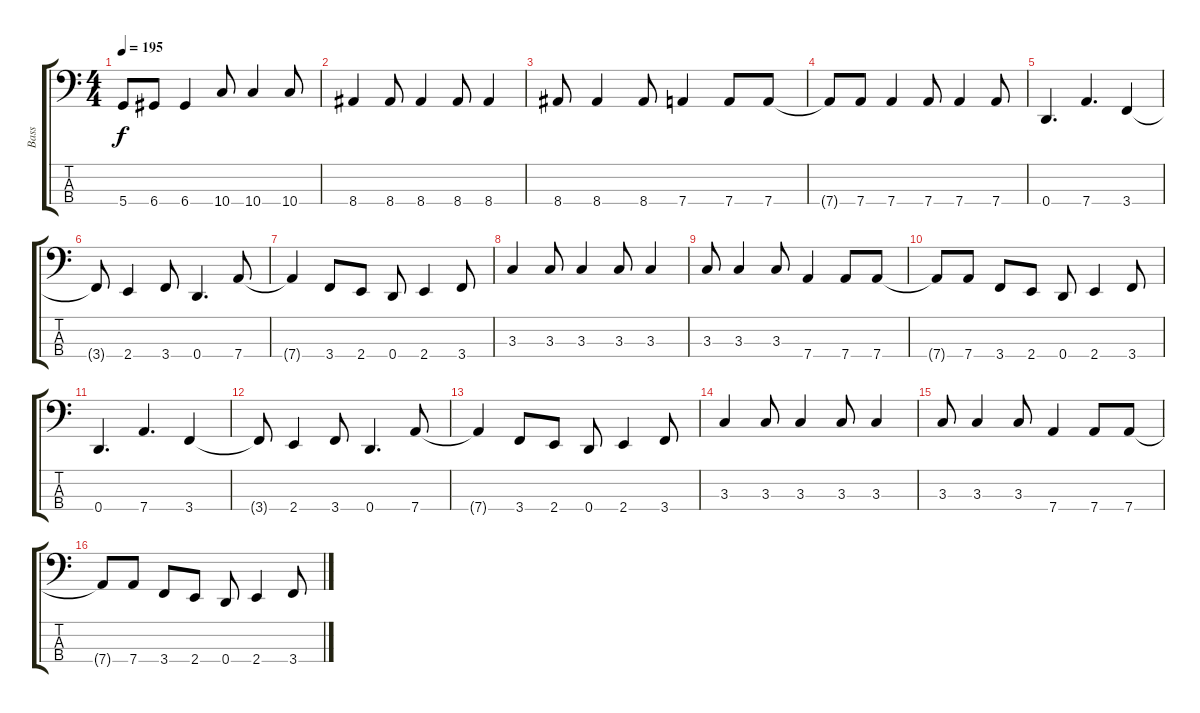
\track ("Bass" "Bass") {instrument electricbassfinger}
\staff {score tabs}
\tuning (G2 D2 A1 D1) {hide}
\ts (4 4)
\tempo 195
\clef f4
\ks c
5.4{t}.8{dy f} 6.4.8 6.4.4 10.4.8 10.4.4 10.4.8 |
8.4.4 8.4.8 8.4.4 8.4.8 8.4.4 |
8.4.8 8.4.4 8.4.8 7.4.4 7.4.8 7.4.8 |
7.4{t}.8 7.4.8 7.4.4 7.4.8 7.4.4 7.4.8 |
0.4.4{d} 7.4.4{d} 3.4.4 |
3.4{t}.8 2.4.4 3.4.8 0.4.4{d} 7.4.8 |
7.4{t}.4 3.4.8 2.4.8 0.4.8 2.4.4 3.4.8 |
3.3.4 3.3.8 3.3.4 3.3.8 3.3.4 |
3.3.8 3.3.4 3.3.8 7.4.4 7.4.8 7.4.8 |
7.4{t}.8 7.4.8 3.4.8 2.4.8 0.4.8 2.4.4 3.4.8 |
0.4.4{d} 7.4.4{d} 3.4.4 |
3.4{t}.8 2.4.4 3.4.8 0.4.4{d} 7.4.8 |
7.4{t}.4 3.4.8 2.4.8 0.4.8 2.4.4 3.4.8 |
3.3.4 3.3.8 3.3.4 3.3.8 3.3.4 |
3.3.8 3.3.4 3.3.8 7.4.4 7.4.8 7.4.8 |
7.4{t}.8 7.4.8 3.4.8 2.4.8 0.4.8 2.4.4 3.4.8
